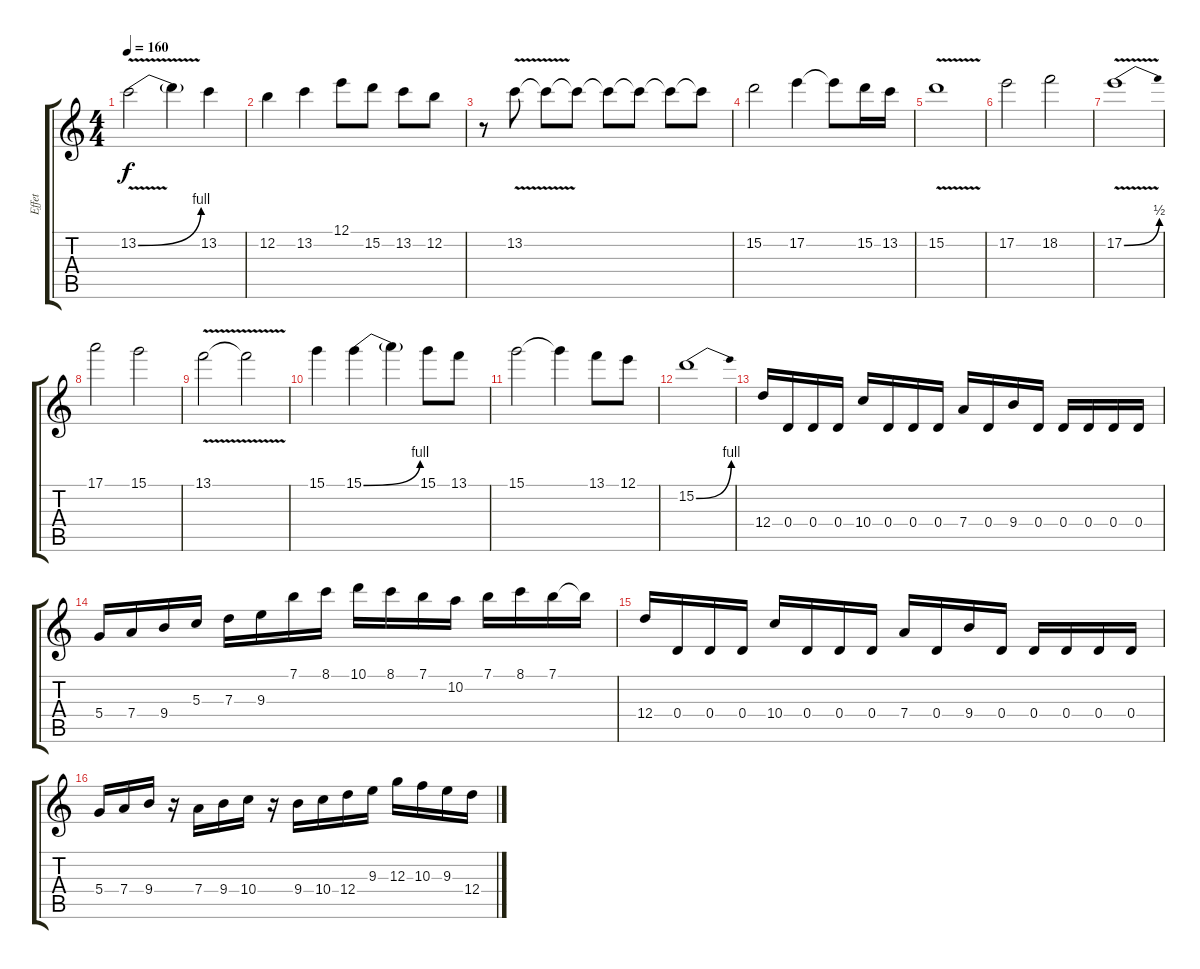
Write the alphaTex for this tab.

\track ("Effet" "Effet") {instrument distortionguitar}
\staff {score tabs}
\tuning (E4 B3 G3 D3 A2 E2) {hide}
\ts (4 4)
\tempo 160
\clef g2
\ks c
13.2{be (bend 0 0 60 4) v}.2{dy f} 13.2{t}.4 13.2.4 |
12.2.4 13.2.4 12.1.8 15.2.8 13.2.8 12.2.8 |
r.8 13.2{v}.8 13.2{t}.8 13.2{t}.8 13.2{t}.8 13.2{t}.8 13.2{t}.8 13.2{t}.8 |
15.2.2 17.2.4 17.2{t}.8 15.2.16 13.2.16 |
15.2{v}.1 |
17.2.2 18.2.2 |
17.2{be (bend 0 0 60 2) v}.1 |
17.1.2 15.1.2 |
13.1{v}.2 13.1{t}.2 |
15.1.4 15.1{be (bend 0 0 60 4)}.4 15.1{t}.4 15.1.8 13.1.8 |
15.1.2 15.1{t}.4 13.1.8 12.1.8 |
15.2{be (bend 0 0 60 4)}.1 |
12.4.16 0.4.16 0.4.16 0.4.16 10.4.16 0.4.16 0.4.16 0.4.16 7.4.16 0.4.16 9.4.16 0.4.16 0.4.16 0.4.16 0.4.16 0.4.16 |
5.4.16 7.4.16 9.4.16 5.3.16 7.3.16 9.3.16 7.1.16 8.1.16 10.1.16 8.1.16 7.1.16 10.2.16 7.1.16 8.1.16 7.1.16 7.1{t}.16 |
12.4.16 0.4.16 0.4.16 0.4.16 10.4.16 0.4.16 0.4.16 0.4.16 7.4.16 0.4.16 9.4.16 0.4.16 0.4.16 0.4.16 0.4.16 0.4.16 |
5.4.16 7.4.16 9.4.16 r.16 7.4.16 9.4.16 10.4.16 r.16 9.4.16 10.4.16 12.4.16 9.3.16 12.3.16 10.3.16 9.3.16 12.4.16
